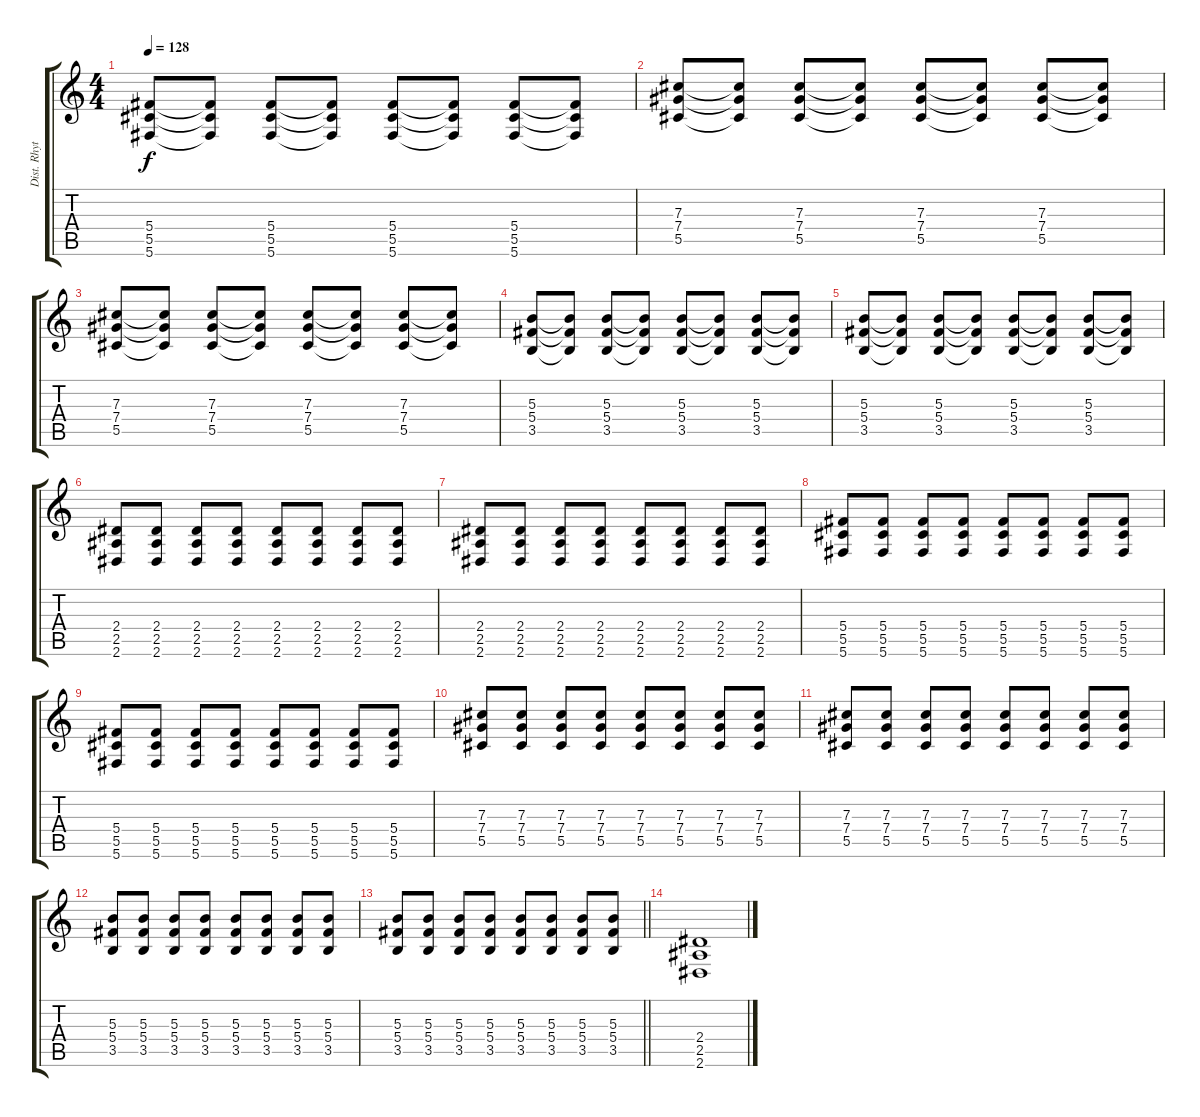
\track ("Dist. Rhytm Guitar [R]" "Dist. Rhyt") {instrument distortionguitar}
\staff {score tabs}
\tuning (Eb4 Bb3 Gb3 Db3 Ab2 Db2) {hide}
\ts (4 4)
\tempo 128
\clef g2
\ks c
(5.4 5.5 5.6).8{dy f} (5.4{t} 5.5{t} 5.6{t}).8 (5.4 5.5 5.6).8 (5.4{t} 5.5{t} 5.6{t}).8 (5.4 5.5 5.6).8 (5.4{t} 5.5{t} 5.6{t}).8 (5.4 5.5 5.6).8 (5.4{t} 5.5{t} 5.6{t}).8 |
(7.3 7.4 5.5).8 (7.3{t} 7.4{t} 5.5{t}).8 (7.3 7.4 5.5).8 (7.3{t} 7.4{t} 5.5{t}).8 (7.3 7.4 5.5).8 (7.3{t} 7.4{t} 5.5{t}).8 (7.3 7.4 5.5).8 (7.3{t} 7.4{t} 5.5{t}).8 |
(7.3 7.4 5.5).8 (7.3{t} 7.4{t} 5.5{t}).8 (7.3 7.4 5.5).8 (7.3{t} 7.4{t} 5.5{t}).8 (7.3 7.4 5.5).8 (7.3{t} 7.4{t} 5.5{t}).8 (7.3 7.4 5.5).8 (7.3{t} 7.4{t} 5.5{t}).8 |
(5.3 5.4 3.5).8 (5.3{t} 5.4{t} 3.5{t}).8 (5.3 5.4 3.5).8 (5.3{t} 5.4{t} 3.5{t}).8 (5.3 5.4 3.5).8 (5.3{t} 5.4{t} 3.5{t}).8 (5.3 5.4 3.5).8 (5.3{t} 5.4{t} 3.5{t}).8 |
(5.3 5.4 3.5).8 (5.3{t} 5.4{t} 3.5{t}).8 (5.3 5.4 3.5).8 (5.3{t} 5.4{t} 3.5{t}).8 (5.3 5.4 3.5).8 (5.3{t} 5.4{t} 3.5{t}).8 (5.3 5.4 3.5).8 (5.3{t} 5.4{t} 3.5{t}).8 |
(2.4 2.5 2.6).8 (2.4 2.5 2.6).8 (2.4 2.5 2.6).8 (2.4 2.5 2.6).8 (2.4 2.5 2.6).8 (2.4 2.5 2.6).8 (2.4 2.5 2.6).8 (2.4 2.5 2.6).8 |
(2.4 2.5 2.6).8 (2.4 2.5 2.6).8 (2.4 2.5 2.6).8 (2.4 2.5 2.6).8 (2.4 2.5 2.6).8 (2.4 2.5 2.6).8 (2.4 2.5 2.6).8 (2.4 2.5 2.6).8 |
(5.4 5.5 5.6).8 (5.4 5.5 5.6).8 (5.4 5.5 5.6).8 (5.4 5.5 5.6).8 (5.4 5.5 5.6).8 (5.4 5.5 5.6).8 (5.4 5.5 5.6).8 (5.4 5.5 5.6).8 |
(5.4 5.5 5.6).8 (5.4 5.5 5.6).8 (5.4 5.5 5.6).8 (5.4 5.5 5.6).8 (5.4 5.5 5.6).8 (5.4 5.5 5.6).8 (5.4 5.5 5.6).8 (5.4 5.5 5.6).8 |
(7.3 7.4 5.5).8 (7.3 7.4 5.5).8 (7.3 7.4 5.5).8 (7.3 7.4 5.5).8 (7.3 7.4 5.5).8 (7.3 7.4 5.5).8 (7.3 7.4 5.5).8 (7.3 7.4 5.5).8 |
(7.3 7.4 5.5).8 (7.3 7.4 5.5).8 (7.3 7.4 5.5).8 (7.3 7.4 5.5).8 (7.3 7.4 5.5).8 (7.3 7.4 5.5).8 (7.3 7.4 5.5).8 (7.3 7.4 5.5).8 |
(5.3 5.4 3.5).8 (5.3 5.4 3.5).8 (5.3 5.4 3.5).8 (5.3 5.4 3.5).8 (5.3 5.4 3.5).8 (5.3 5.4 3.5).8 (5.3 5.4 3.5).8 (5.3 5.4 3.5).8 |
\barLineRight lightlight
(5.3 5.4 3.5).8 (5.3 5.4 3.5).8 (5.3 5.4 3.5).8 (5.3 5.4 3.5).8 (5.3 5.4 3.5).8 (5.3 5.4 3.5).8 (5.3 5.4 3.5).8 (5.3 5.4 3.5).8 |
(2.4 2.5 2.6).1
